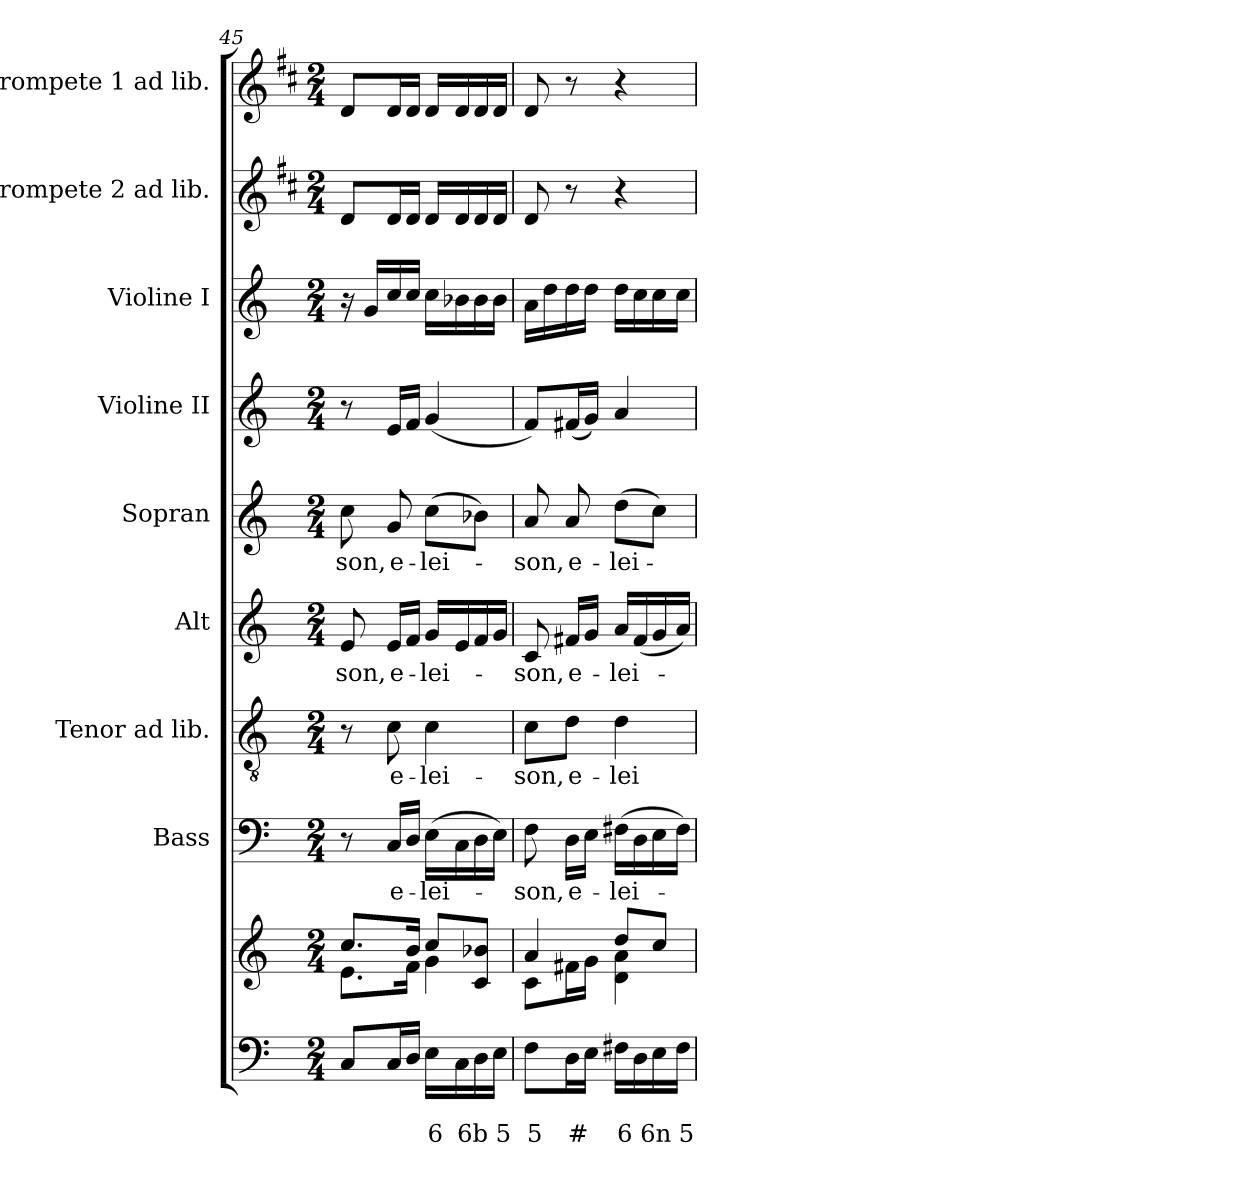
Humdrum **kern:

**kern	**text	**text	**kern	**kern	**text	**kern	**text	**kern	**text	**kern	**text	**kern	**kern	**kern	**kern
*part9	*part9	*part9	*part9	*part8	*part8	*part7	*part7	*part6	*part6	*part5	*part5	*part4	*part3	*part2	*part1
*staff10	*staff10	*staff10	*staff9	*staff8	*staff8	*staff7	*staff7	*staff6	*staff6	*staff5	*staff5	*staff4	*staff3	*staff2	*staff1
*	*	*	*	*I"Bass	*	*I"Tenor ad lib.	*	*I"Alt	*	*I"Sopran	*	*I"Violine II	*I"Violine I	*I"Trompete 2 ad lib.	*I"Trompete 1 ad lib.
*	*	*	*	*I'B.	*	*I'T.	*	*I'A.	*	*I'S.	*	*I'Vl. II	*I'Vl. I	*I'Trp. 2	*I'Trp. 1
*clefF4	*	*	*clefG2	*clefF4	*	*clefGv2	*	*clefG2	*	*clefG2	*	*clefG2	*clefG2	*clefG2	*clefG2
*	*	*	*	*	*	*	*	*	*	*	*	*	*	*ITrd1c2	*ITrd1c2
*k[]	*	*	*k[]	*k[]	*	*k[]	*	*k[]	*	*k[]	*	*k[]	*k[]	*k[]	*k[]
*C:	*	*	*C:	*C:	*	*C:	*	*C:	*	*C:	*	*C:	*C:	*C:	*C:
*M2/4	*	*	*M2/4	*M2/4	*	*M2/4	*	*M2/4	*	*M2/4	*	*M2/4	*M2/4	*M2/4	*M2/4
=45	=45	=45	=45	=45	=45	=45	=45	=45	=45	=45	=45	=45	=45	=45	=45
*	*	*	*^	*	*	*	*	*	*	*	*	*	*	*	*
!	!	!	!	!	!	!	!	!	!	!LO:LY:b	!	!LO:LY:b	!	!	!	!
8C/L	.	.	8.cc/L	8.e\L	8r	.	8r	.	8e/	-son,	8cc\	-son,	8r	16r	8c/L	8c/L
.	.	.	.	.	.	.	.	.	.	.	.	.	.	16g/LL	.	.
!	!	!	!	!	!	!LO:LY:b	!	!LO:LY:b	!	!LO:LY:b	!	!LO:LY:b	!	!	!	!
16C/L	.	.	.	.	16C/LL	e-	8c\	e-	16e/LL	e-	8g/	e-	16e/LL	16cc/	16c/L	16c/L
16D/JJ	.	.	16b/Jk	16f\Jk	16D/JJ	.	.	.	16f/JJ	.	.	.	16f/JJ	16cc/JJ	16c/JJ	16c/JJ
!	!	!LO:LY:b	!	!	!	!LO:LY:b	!	!LO:LY:b	!	!LO:LY:b	!	!LO:LY:b	!	!	!	!
16E\LL	.	6	8cc/L	4g\	(>16E\LL	-lei-	4c\	-lei-	16g/LL	-lei-	(>8cc\L	-lei-	(<4g/	16cc\LL	16c/LL	16c/LL
16C\	.	.	.	.	16C\	.	.	.	16e/	.	.	.	.	16b-X\	16c/	16c/
!	!	!LO:LY:b	!	!	!	!	!	!	!	!	!	!	!	!	!	!
16D\	.	6b	8c/ 8b-X/J	.	16D\	.	.	.	16f/	.	8b-X\J)	.	.	16b-\	16c/	16c/
!	!	!LO:LY:b	!	!	!	!	!	!	!	!	!	!	!	!	!	!
16E\JJ	.	5	.	.	16E\JJ)	.	.	.	16g/JJ	.	.	.	.	16b-\JJ	16c/JJ	16c/JJ
=46	=46	=46	=46	=46	=46	=46	=46	=46	=46	=46	=46	=46	=46	=46	=46	=46
!	!	!LO:LY:b	!	!	!	!LO:LY:b	!	!LO:LY:b	!	!LO:LY:b	!	!LO:LY:b	!	!	!	!
8F\L	.	5	4a/	8c\L	8F\	-son,	8c\L	-son,	8c/	-son,	8a/	-son,	8f/L)	16a\LL	8c/	8c/
.	.	.	.	.	.	.	.	.	.	.	.	.	.	16dd\	.	.
!	!	!LO:LY:b	!	!	!	!LO:LY:b	!	!LO:LY:b	!	!LO:LY:b	!	!LO:LY:b	!	!	!	!
16D\L	.	#	.	16f#X\L	16D\LL	e-	8d\J	e-	16f#X/LL	e-	8a/	e-	(<16f#X/L	16dd\	8r	8r
16E\JJ	.	.	.	16g\JJ	16E\JJ	.	.	.	16g/JJ	.	.	.	16g/JJ)	16dd\JJ	.	.
!	!	!LO:LY:b	!	!	!	!LO:LY:b	!	!LO:LY:b	!	!LO:LY:b	!	!LO:LY:b	!	!	!	!
16F#X\LL	.	6	8dd/L	4d\ 4a\	(>16F#X\LL	-lei-	4d\	-lei-	16a/LL	-lei-	(>8dd\L	-lei-	4a/	16dd\LL	4r	4r
16D\	.	.	.	.	16D\	.	.	.	(<16f#/	.	.	.	.	16cc\	.	.
!	!	!LO:LY:b	!	!	!	!	!	!	!	!	!	!	!	!	!	!
16E\	.	6n	8cc/J	.	16E\	.	.	.	16g/	.	8cc\J)	.	.	16cc\	.	.
!	!	!LO:LY:b	!	!	!	!	!	!	!	!	!	!	!	!	!	!
16F#\JJ	.	5	.	.	16F#\JJ)	.	.	.	16a/JJ)	.	.	.	.	16cc\JJ	.	.
*	*	*	*v	*v	*	*	*	*	*	*	*	*	*	*	*	*
=	=	=	=	=	=	=	=	=	=	=	=	=	=	=	=
*-	*-	*-	*-	*-	*-	*-	*-	*-	*-	*-	*-	*-	*-	*-	*-
